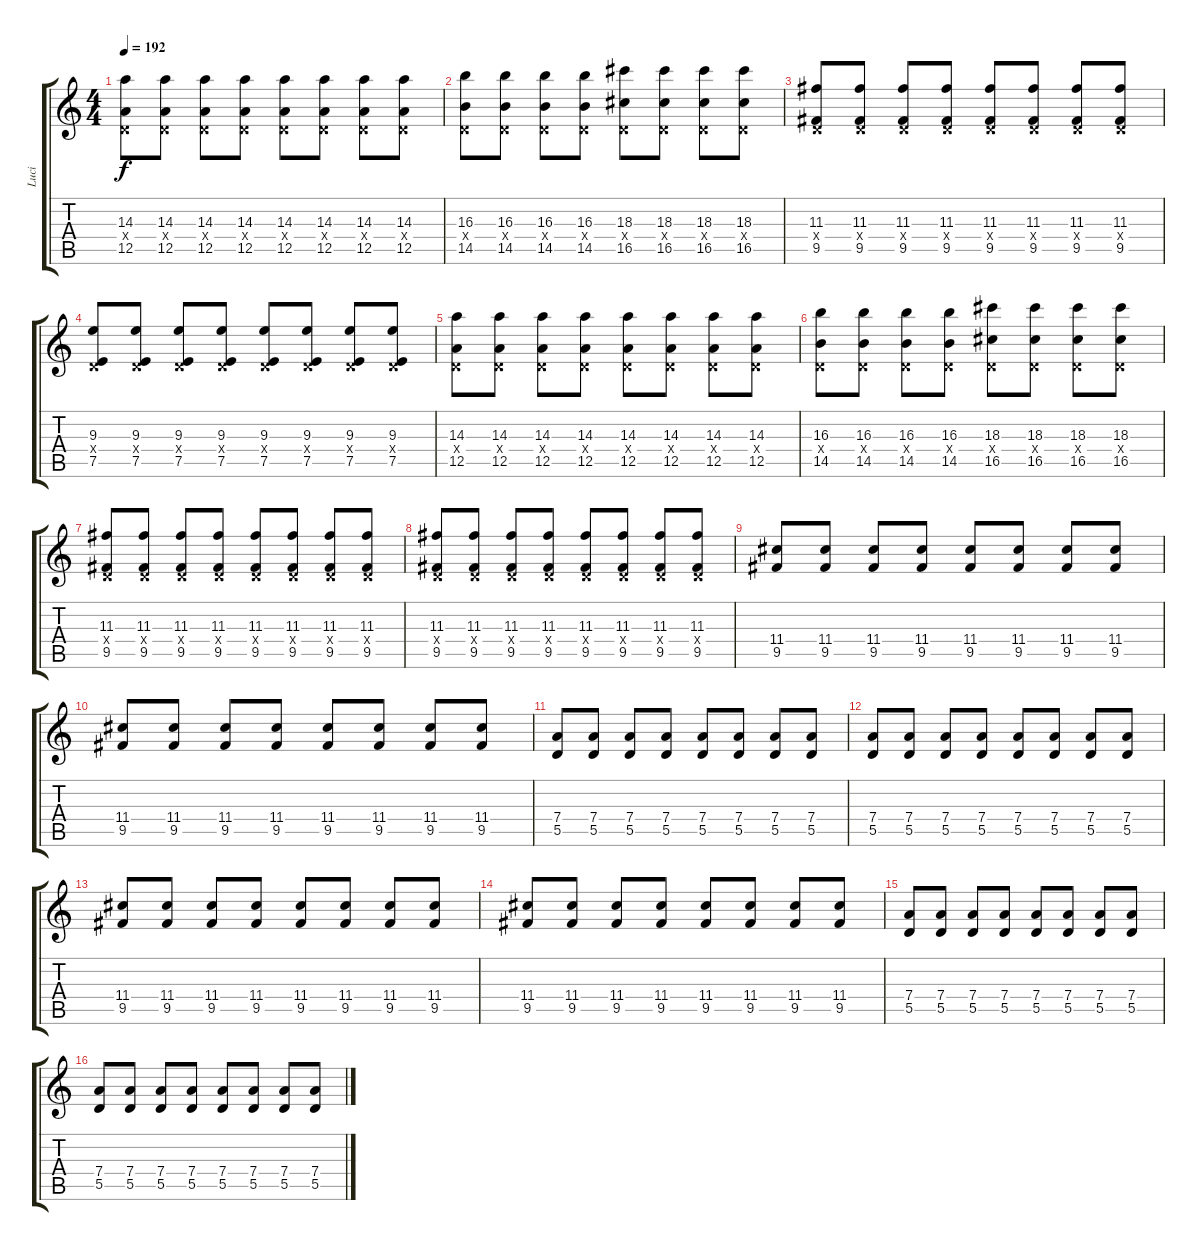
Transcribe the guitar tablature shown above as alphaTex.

\track ("Luci" "Luci") {instrument electricguitarjazz}
\staff {score tabs}
\tuning (E4 B3 G3 D3 A2 D2) {hide}
\ts (4 4)
\tempo 192
\clef g2
\ks c
(14.3 0.4{x} 12.5).8{dy f instrument distortionguitar} (14.3 0.4{x} 12.5).8 (14.3 0.4{x} 12.5).8 (14.3 0.4{x} 12.5).8 (14.3 0.4{x} 12.5).8 (14.3 0.4{x} 12.5).8 (14.3 0.4{x} 12.5).8 (14.3 0.4{x} 12.5).8 |
(16.3 0.4{x} 14.5).8 (16.3 0.4{x} 14.5).8 (16.3 0.4{x} 14.5).8 (16.3 0.4{x} 14.5).8 (18.3 0.4{x} 16.5).8 (18.3 0.4{x} 16.5).8 (18.3 0.4{x} 16.5).8 (18.3 0.4{x} 16.5).8 |
(11.3 0.4{x} 9.5).8 (11.3 0.4{x} 9.5).8 (11.3 0.4{x} 9.5).8 (11.3 0.4{x} 9.5).8 (11.3 0.4{x} 9.5).8 (11.3 0.4{x} 9.5).8 (11.3 0.4{x} 9.5).8 (11.3 0.4{x} 9.5).8 |
(9.3 0.4{x} 7.5).8 (9.3 0.4{x} 7.5).8 (9.3 0.4{x} 7.5).8 (9.3 0.4{x} 7.5).8 (9.3 0.4{x} 7.5).8 (9.3 0.4{x} 7.5).8 (9.3 0.4{x} 7.5).8 (9.3 0.4{x} 7.5).8 |
(14.3 0.4{x} 12.5).8{instrument distortionguitar} (14.3 0.4{x} 12.5).8 (14.3 0.4{x} 12.5).8 (14.3 0.4{x} 12.5).8 (14.3 0.4{x} 12.5).8 (14.3 0.4{x} 12.5).8 (14.3 0.4{x} 12.5).8 (14.3 0.4{x} 12.5).8 |
(16.3 0.4{x} 14.5).8 (16.3 0.4{x} 14.5).8 (16.3 0.4{x} 14.5).8 (16.3 0.4{x} 14.5).8 (18.3 0.4{x} 16.5).8 (18.3 0.4{x} 16.5).8 (18.3 0.4{x} 16.5).8 (18.3 0.4{x} 16.5).8 |
(11.3 0.4{x} 9.5).8 (11.3 0.4{x} 9.5).8 (11.3 0.4{x} 9.5).8 (11.3 0.4{x} 9.5).8 (11.3 0.4{x} 9.5).8 (11.3 0.4{x} 9.5).8 (11.3 0.4{x} 9.5).8 (11.3 0.4{x} 9.5).8 |
(11.3 0.4{x} 9.5).8 (11.3 0.4{x} 9.5).8 (11.3 0.4{x} 9.5).8 (11.3 0.4{x} 9.5).8 (11.3 0.4{x} 9.5).8 (11.3 0.4{x} 9.5).8 (11.3 0.4{x} 9.5).8 (11.3 0.4{x} 9.5).8 |
(11.4 9.5).8{instrument electricguitarmuted} (11.4 9.5).8 (11.4 9.5).8 (11.4 9.5).8 (11.4 9.5).8 (11.4 9.5).8 (11.4 9.5).8 (11.4 9.5).8 |
(11.4 9.5).8 (11.4 9.5).8 (11.4 9.5).8 (11.4 9.5).8 (11.4 9.5).8 (11.4 9.5).8 (11.4 9.5).8 (11.4 9.5).8 |
(7.4 5.5).8 (7.4 5.5).8 (7.4 5.5).8 (7.4 5.5).8 (7.4 5.5).8 (7.4 5.5).8 (7.4 5.5).8 (7.4 5.5).8 |
(7.4 5.5).8 (7.4 5.5).8 (7.4 5.5).8 (7.4 5.5).8 (7.4 5.5).8 (7.4 5.5).8 (7.4 5.5).8 (7.4 5.5).8 |
(11.4 9.5).8{instrument electricguitarmuted} (11.4 9.5).8 (11.4 9.5).8 (11.4 9.5).8 (11.4 9.5).8 (11.4 9.5).8 (11.4 9.5).8 (11.4 9.5).8 |
(11.4 9.5).8 (11.4 9.5).8 (11.4 9.5).8 (11.4 9.5).8 (11.4 9.5).8 (11.4 9.5).8 (11.4 9.5).8 (11.4 9.5).8 |
(7.4 5.5).8 (7.4 5.5).8 (7.4 5.5).8 (7.4 5.5).8 (7.4 5.5).8 (7.4 5.5).8 (7.4 5.5).8 (7.4 5.5).8 |
(7.4 5.5).8 (7.4 5.5).8 (7.4 5.5).8 (7.4 5.5).8 (7.4 5.5).8 (7.4 5.5).8 (7.4 5.5).8 (7.4 5.5).8
